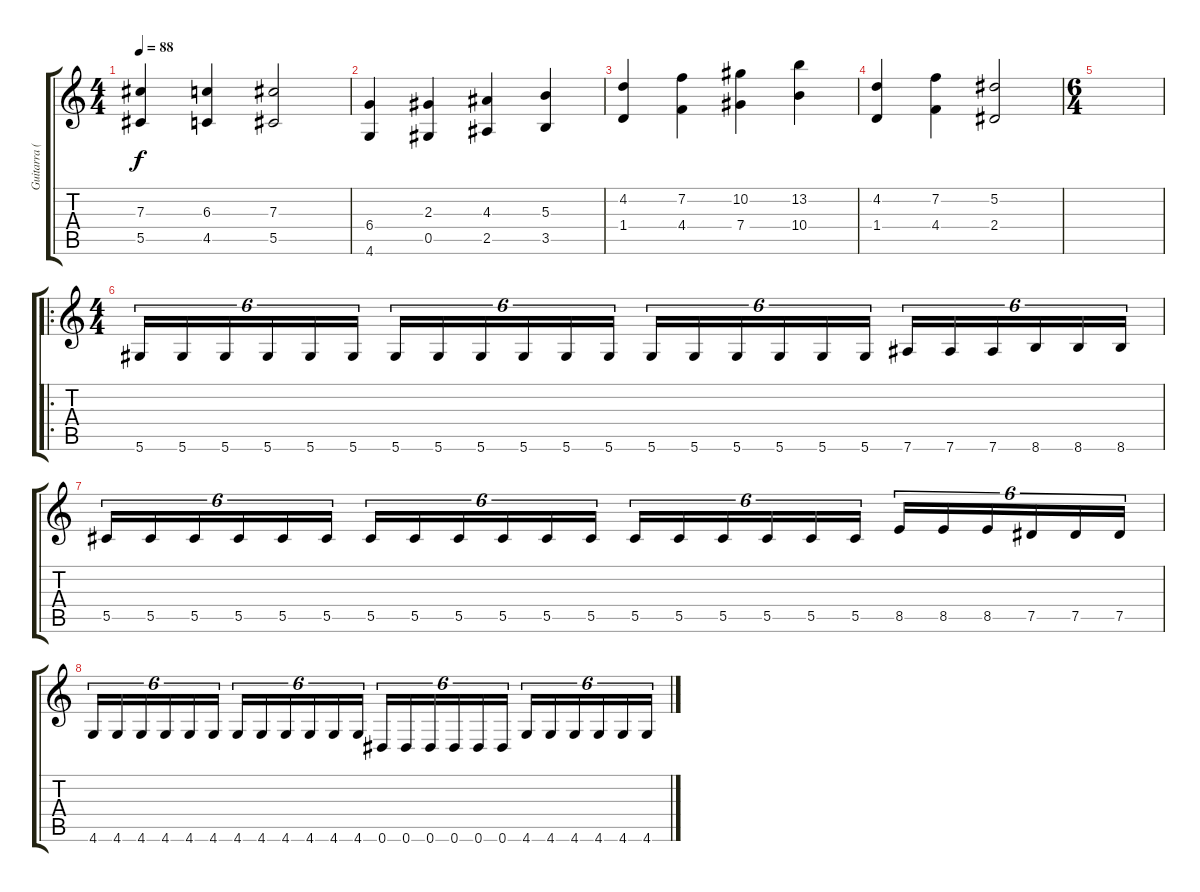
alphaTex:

\track ("Guitarra (Giardino)" "Guitarra (") {instrument overdrivenguitar}
\staff {score tabs}
\tuning (Eb4 Bb3 Gb3 Db3 Ab2 Eb2) {hide}
\ts (4 4)
\tempo 88
\clef g2
\ks c
(7.3 5.5).4{dy f instrument overdrivenguitar} (6.3 4.5).4 (7.3 5.5).2 |
(6.4 4.6).4 (2.3 0.5).4 (4.3 2.5).4 (5.3 3.5).4 |
(4.2 1.4).4 (7.2 4.4).4 (10.2 7.4).4 (13.2 10.4).4 |
(4.2 1.4).4 (7.2 4.4).4 (5.2 2.4).2 |
\ts (6 4)
|
\ro
\ts (4 4)
5.6.16{tu (6 4)} 5.6.16{tu (6 4)} 5.6.16{tu (6 4)} 5.6.16{tu (6 4)} 5.6.16{tu (6 4)} 5.6.16{tu (6 4)} 5.6.16{tu (6 4)} 5.6.16{tu (6 4)} 5.6.16{tu (6 4)} 5.6.16{tu (6 4)} 5.6.16{tu (6 4)} 5.6.16{tu (6 4)} 5.6.16{tu (6 4)} 5.6.16{tu (6 4)} 5.6.16{tu (6 4)} 5.6.16{tu (6 4)} 5.6.16{tu (6 4)} 5.6.16{tu (6 4)} 7.6.16{tu (6 4)} 7.6.16{tu (6 4)} 7.6.16{tu (6 4)} 8.6.16{tu (6 4)} 8.6.16{tu (6 4)} 8.6.16{tu (6 4)} |
5.5.16{tu (6 4)} 5.5.16{tu (6 4)} 5.5.16{tu (6 4)} 5.5.16{tu (6 4)} 5.5.16{tu (6 4)} 5.5.16{tu (6 4)} 5.5.16{tu (6 4)} 5.5.16{tu (6 4)} 5.5.16{tu (6 4)} 5.5.16{tu (6 4)} 5.5.16{tu (6 4)} 5.5.16{tu (6 4)} 5.5.16{tu (6 4)} 5.5.16{tu (6 4)} 5.5.16{tu (6 4)} 5.5.16{tu (6 4)} 5.5.16{tu (6 4)} 5.5.16{tu (6 4)} 8.5.16{tu (6 4)} 8.5.16{tu (6 4)} 8.5.16{tu (6 4)} 7.5.16{tu (6 4)} 7.5.16{tu (6 4)} 7.5.16{tu (6 4)} |
4.6.16{tu (6 4)} 4.6.16{tu (6 4)} 4.6.16{tu (6 4)} 4.6.16{tu (6 4)} 4.6.16{tu (6 4)} 4.6.16{tu (6 4)} 4.6.16{tu (6 4)} 4.6.16{tu (6 4)} 4.6.16{tu (6 4)} 4.6.16{tu (6 4)} 4.6.16{tu (6 4)} 4.6.16{tu (6 4)} 0.6.16{tu (6 4)} 0.6.16{tu (6 4)} 0.6.16{tu (6 4)} 0.6.16{tu (6 4)} 0.6.16{tu (6 4)} 0.6.16{tu (6 4)} 4.6.16{tu (6 4)} 4.6.16{tu (6 4)} 4.6.16{tu (6 4)} 4.6.16{tu (6 4)} 4.6.16{tu (6 4)} 4.6.16{tu (6 4)}
